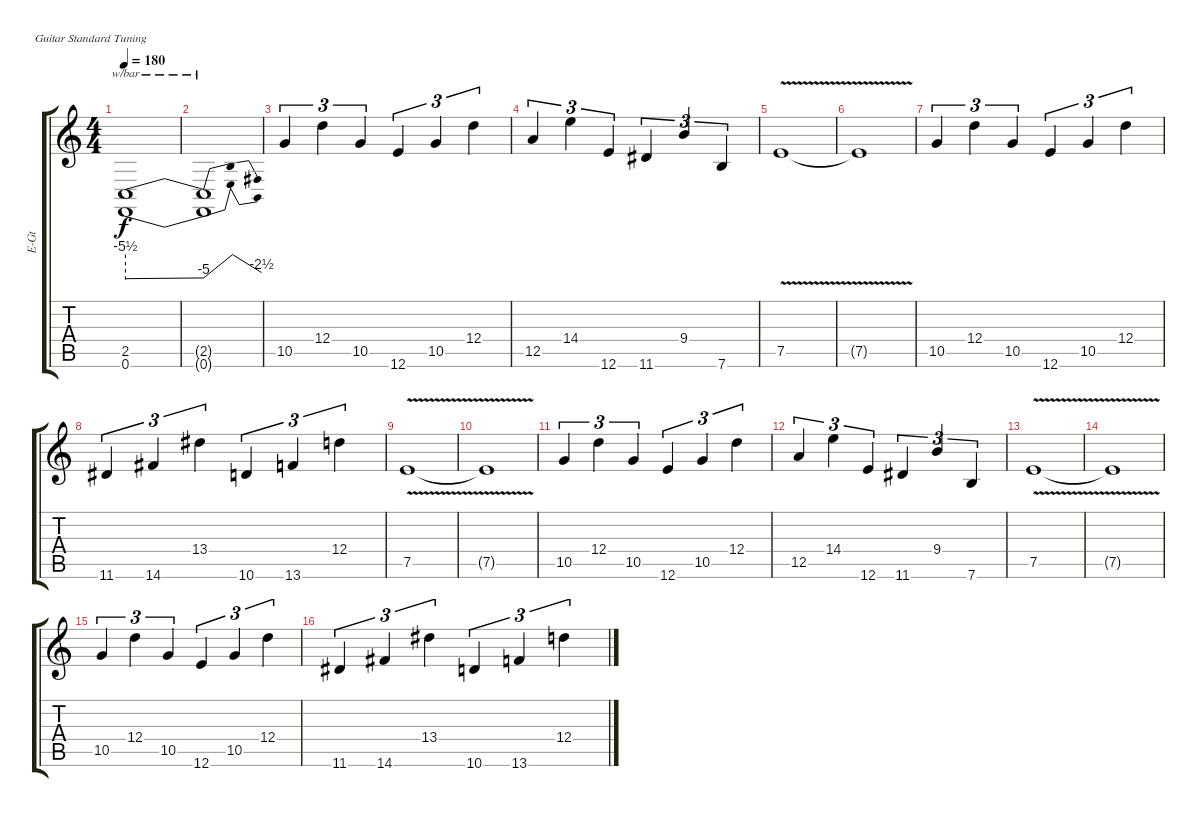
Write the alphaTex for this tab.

\bracketExtendMode groupsimilarinstruments
\track ("D. Mustaine" "E-Gt") {instrument distortionguitar}
\staff {score tabs}
\tuning (E4 B3 G3 D3 A2 E2)
\ts (4 4)
\tempo 180
\clef g2
\ks c
(2.5{t} 0.6{t}).1{tbe (dive default 0 -22 60 -20) dy f beam Up} |
(2.5{t} 0.6{t}).1{tbe (dip default 0 -20 30 0 60 -10) beam Up} |
10.5.4{tu (3 2) beam Up} 12.4.4{tu (3 2) beam Down} 10.5.4{tu (3 2) beam Up} 12.6.4{tu (3 2) beam Up} 10.5.4{tu (3 2) beam Up} 12.4.4{tu (3 2) beam Down} |
12.5.4{tu (3 2) beam Up} 14.4.4{tu (3 2) beam Down} 12.6.4{tu (3 2) beam Up} 11.6{acc #}.4{tu (3 2) beam Up} 9.4.4{tu (3 2) beam Up} 7.6.4{tu (3 2) beam Up} |
7.5{v}.1{beam Up} |
7.5{v t}.1{beam Up} |
10.5.4{tu (3 2) beam Up} 12.4.4{tu (3 2) beam Down} 10.5.4{tu (3 2) beam Up} 12.6.4{tu (3 2) beam Up} 10.5.4{tu (3 2) beam Up} 12.4.4{tu (3 2) beam Down} |
11.6{acc #}.4{tu (3 2) beam Up} 14.6{acc #}.4{tu (3 2) beam Up} 13.4{acc #}.4{tu (3 2) beam Down} 10.6.4{tu (3 2) beam Up} 13.6.4{tu (3 2) beam Up} 12.4.4{tu (3 2) beam Down} |
7.5{v}.1{beam Up} |
7.5{v t}.1{beam Up} |
10.5.4{tu (3 2) beam Up} 12.4.4{tu (3 2) beam Down} 10.5.4{tu (3 2) beam Up} 12.6.4{tu (3 2) beam Up} 10.5.4{tu (3 2) beam Up} 12.4.4{tu (3 2) beam Down} |
12.5.4{tu (3 2) beam Up} 14.4.4{tu (3 2) beam Down} 12.6.4{tu (3 2) beam Up} 11.6{acc #}.4{tu (3 2) beam Up} 9.4.4{tu (3 2) beam Up} 7.6.4{tu (3 2) beam Up} |
7.5{v}.1{beam Up} |
7.5{v t}.1{beam Up} |
10.5.4{tu (3 2) beam Up} 12.4.4{tu (3 2) beam Down} 10.5.4{tu (3 2) beam Up} 12.6.4{tu (3 2) beam Up} 10.5.4{tu (3 2) beam Up} 12.4.4{tu (3 2) beam Down} |
11.6{acc #}.4{tu (3 2) beam Up} 14.6{acc #}.4{tu (3 2) beam Up} 13.4{acc #}.4{tu (3 2) beam Down} 10.6.4{tu (3 2) beam Up} 13.6.4{tu (3 2) beam Up} 12.4.4{tu (3 2) beam Down}
